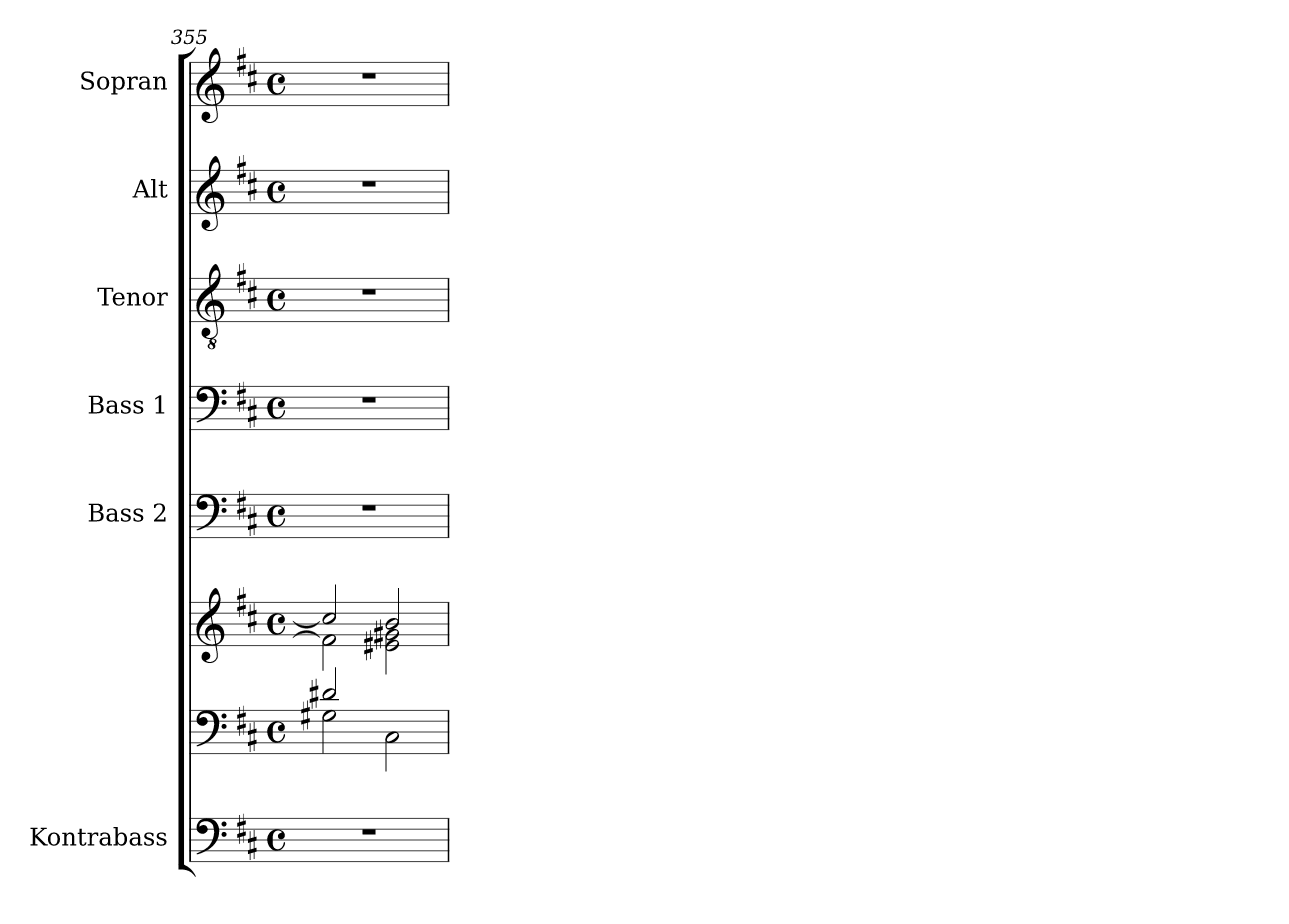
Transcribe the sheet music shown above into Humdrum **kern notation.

**kern	**kern	**kern	**kern	**kern	**kern	**kern	**kern
*part7	*part6	*part6	*part5	*part4	*part3	*part2	*part1
*staff8	*staff7	*staff6	*staff5	*staff4	*staff3	*staff2	*staff1
*I"Kontrabass	*	*	*I"Bass 2	*I"Bass 1	*I"Tenor	*I"Alt	*I"Sopran
*I'Kb.	*	*	*I'B. 2	*I'B. 1	*I'T.	*I'A.	*I'S.
*clefF4	*clefF4	*clefG2	*clefF4	*clefF4	*clefGv2	*clefG2	*clefG2
*ITrd7c12	*	*	*	*	*	*	*
*k[f#c#]	*k[f#c#]	*k[f#c#]	*k[f#c#]	*k[f#c#]	*k[f#c#]	*k[f#c#]	*k[f#c#]
*D:	*D:	*D:	*D:	*D:	*D:	*D:	*D:
*M4/4	*M4/4	*M4/4	*M4/4	*M4/4	*M4/4	*M4/4	*M4/4
*met(c)	*met(c)	*met(c)	*met(c)	*met(c)	*met(c)	*met(c)	*met(c)
=355	=355	=355	=355	=355	=355	=355	=355
*	*^	*^	*	*	*	*	*
1r	2d#X/	2G#X\	2cc#/]	2f#\]	1r	1r	1r	1r	1r
.	2ryy	2C#\	2b/	2e#X\ 2g#X\	.	.	.	.	.
*	*v	*v	*	*	*	*	*	*	*
*	*	*v	*v	*	*	*	*	*
=	=	=	=	=	=	=	=
*-	*-	*-	*-	*-	*-	*-	*-
